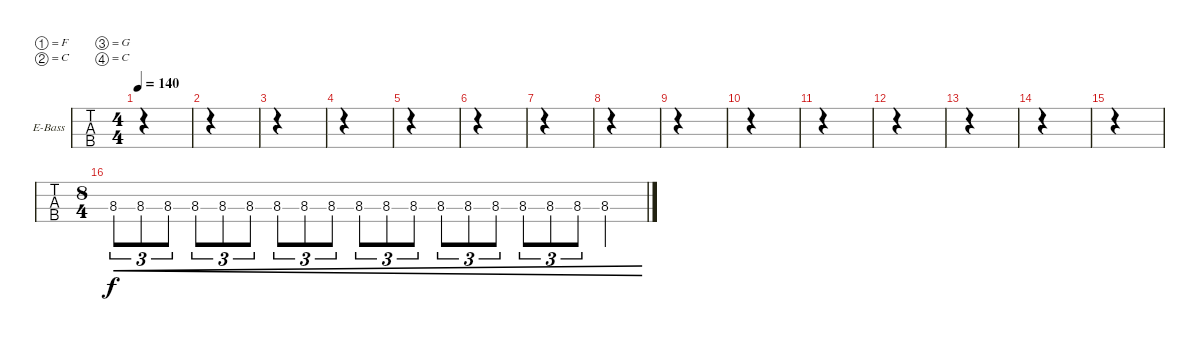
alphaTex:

\defaultSystemsLayout 4
\bracketExtendMode groupsimilarinstruments
\firstSystemTrackNameOrientation horizontal
\otherSystemsTrackNameOrientation horizontal
\track ("Electric Bass" "E-Bass") {instrument electricbassfinger}
\staff {tabs}
\tuning (F2 C2 G1 C1)
\ts (4 4)
\tempo 140
\clef f4
\ks c
|
|
|
|
|
|
|
|
|
|
|
|
|
|
|
\ts (8 4)
8.3.8{tu (3 2) cre} 8.3.8{tu (3 2) cre} 8.3.8{tu (3 2) cre} 8.3.8{tu (3 2) cre} 8.3.8{tu (3 2) cre} 8.3.8{tu (3 2) cre} 8.3.8{tu (3 2) cre} 8.3.8{tu (3 2) cre} 8.3.8{tu (3 2) cre} 8.3.8{tu (3 2) cre} 8.3{ac}.8{tu (3 2) cre} 8.3{ac}.8{tu (3 2) cre} 8.3{ac}.8{tu (3 2) cre} 8.3{ac}.8{tu (3 2) cre} 8.3{ac}.8{tu (3 2) cre} 8.3{hac}.8{tu (3 2) cre} 8.3{hac}.8{tu (3 2) cre} 8.3{hac}.8{tu (3 2) cre} 8.3{sl hac}.2{cre}
